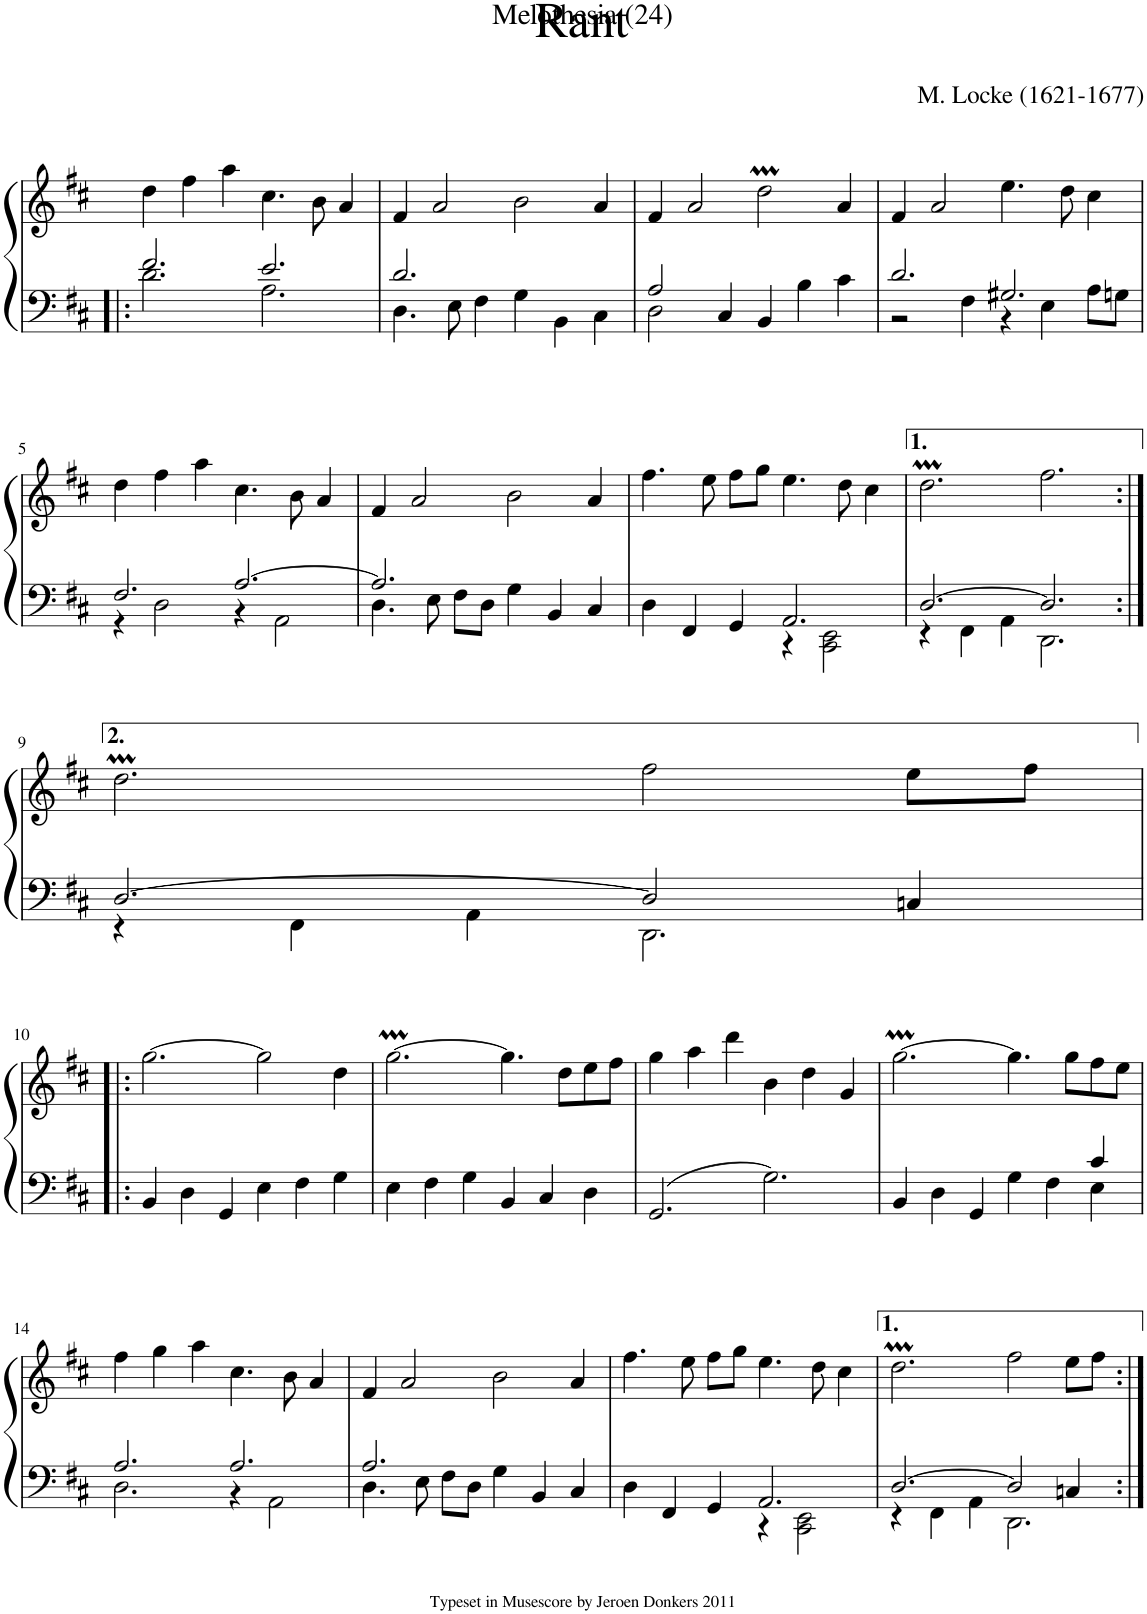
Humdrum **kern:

**kern	**kern
*part1	*part1
*staff2	*staff1
*I"Harpsichord	*
*clefF4	*clefG2
*k[f#c#]	*k[f#c#]
*M3/2	*M3/2
=1!|:	=1!|:
*^	*
2.f#/	2.d\	4dd\
.	.	4ff#\
.	.	4aa\
2.e/	2.A\	4.cc#\
.	.	8b\
.	.	4a/
=2	=2	=2
2.d/	4.D\	4f#/
.	.	2a/
.	8E\	.
.	4F#\	.
4ryy	4G\	2b\
2ryy	4BB\	.
.	4C#\	4a/
=3	=3	=3
2A/	2D\	4f#/
.	.	2a/
4C#/	1ryy	.
4BB/	.	2ddM\
4B\	.	.
4c#\	.	4a/
=4	=4	=4
2.d/	2r	4f#/
.	.	2a/
.	4F#\	.
2.G#X/	4r	4.ee\
.	4E\	.
.	.	8dd\
.	8A\L	4cc#\
.	8Gn\J	.
!!LO:LB:g=z
=5	=5	=5
2.F#/	4r	4dd\
.	2D\	4ff#\
.	.	4aa\
[2.A/	4r	4.cc#\
.	2AA\	.
.	.	8b\
.	.	4a/
=6	=6	=6
2.A/]	4.D\	4f#/
.	.	2a/
.	8E\	.
.	8F#\L	.
.	8D\J	.
4G\	4ryy	2b\
4BB/	2ryy	.
4C#/	.	4a/
=7	=7	=7
4D\	2.ryy	4.ff#\
4FF#/	.	.
.	.	8ee\
4GG/	.	8ff#\L
.	.	8gg\J
2.AA/	4r	4.ee\
.	2CC#\ 2EE\	.
.	.	8dd\
.	.	4cc#\
=8	=8	=8
[2.D/	4r	2.ddM\
.	4FF#\	.
.	4AA\	.
2.D/]	2.DD\	2.ff#\
!!LO:LB:g=z
=9:|!	=9:|!	=9:|!
[2.D/	4r	2.ddM\
.	4FF#\	.
.	4AA\	.
2D/]	2.DD\	2ff#\
4Cn/	.	8ee\L
.	.	8ff#\J
*v	*v	*
!!LO:LB:g=z
=10!|:	=10!|:
4BB/	[2.gg\
4D\	.
4GG/	.
4E\	2gg\]
4F#\	.
4G\	4dd\
=11	=11
4E\	[2.ggM\
4F#\	.
4G\	.
4BB/	4.gg\]
4C#/	.
.	8dd\L
4D\	8ee\
.	8ff#\J
=12	=12
2.GG/	4gg\
.	4aa\
.	4ddd\
2.G\	4b\
.	4dd\
.	4g/
=13	=13
*^	*
4BB/	1ryy	[2.ggM\
4D\	.	.
4GG/	.	.
4G\	.	4.gg\]
4F#\	4ryy	.
.	.	8gg\L
4c#/	4E\	8ff#\
.	.	8ee\J
!!LO:LB:g=z
=14	=14	=14
2.A/	2.D\	4ff#\
.	.	4gg\
.	.	4aa\
2.A/	4r	4.cc#\
.	2AA\	.
.	.	8b\
.	.	4a/
=15	=15	=15
2.A/	4.D\	4f#/
.	.	2a/
.	8E\	.
.	8F#\L	.
.	8D\J	.
4G\	4ryy	2b\
4BB/	2ryy	.
4C#/	.	4a/
=16	=16	=16
4D\	2.ryy	4.ff#\
4FF#/	.	.
.	.	8ee\
4GG/	.	8ff#\L
.	.	8gg\J
2.AA/	4r	4.ee\
.	2CC#\ 2EE\	.
.	.	8dd\
.	.	4cc#\
=17	=17	=17
[2.D/	4r	2.ddM\
.	4FF#\	.
.	4AA\	.
2D/]	2.DD\	2ff#\
4Cn/	.	8ee\L
.	.	8ff#\J
*v	*v	*
=:|!	=:|!
*-	*-
